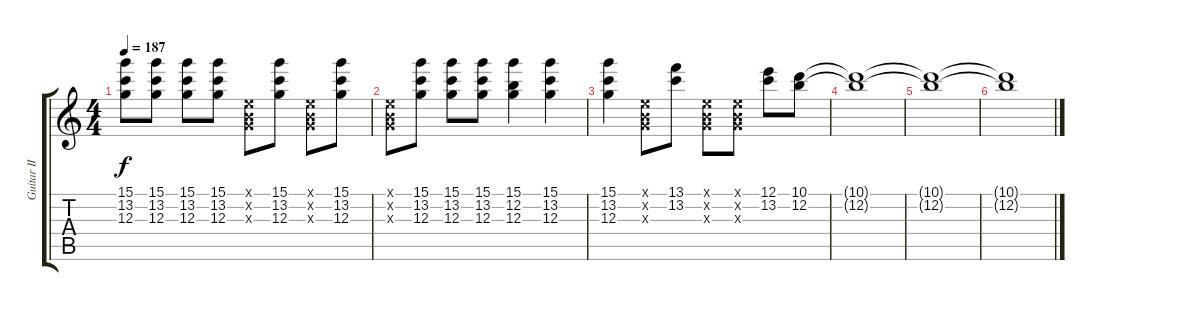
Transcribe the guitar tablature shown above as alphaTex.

\track ("Guitar II" "Guitar II") {instrument overdrivenguitar}
\staff {score tabs}
\tuning (E4 B3 G3 D3 A2 E2) {hide}
\ts (4 4)
\tempo 187
\clef g2
\ks c
(15.1 13.2 12.3).8{dy f} (15.1 13.2 12.3).8 (15.1 13.2 12.3).8 (15.1 13.2 12.3).8 (0.1{x} 0.2{x} 0.3{x}).8 (15.1 13.2 12.3).8 (0.1{x} 0.2{x} 0.3{x}).8 (15.1 13.2 12.3).8 |
(0.1{x} 0.2{x} 0.3{x}).8 (15.1 13.2 12.3).8 (15.1 13.2 12.3).8 (15.1 13.2 12.3).8 (15.1 12.2 12.3).4 (15.1 13.2 12.3).4 |
(15.1 13.2 12.3).4 (0.1{x} 0.2{x} 0.3{x}).8 (13.1 13.2).8 (0.1{x} 0.2{x} 0.3{x}).8 (0.1{x} 0.2{x} 0.3{x}).8 (12.1 13.2).8 (10.1 12.2).8 |
(10.1{t} 12.2{t}).1 |
(10.1{t} 12.2{t}).1 |
(10.1{t} 12.2{t}).1
